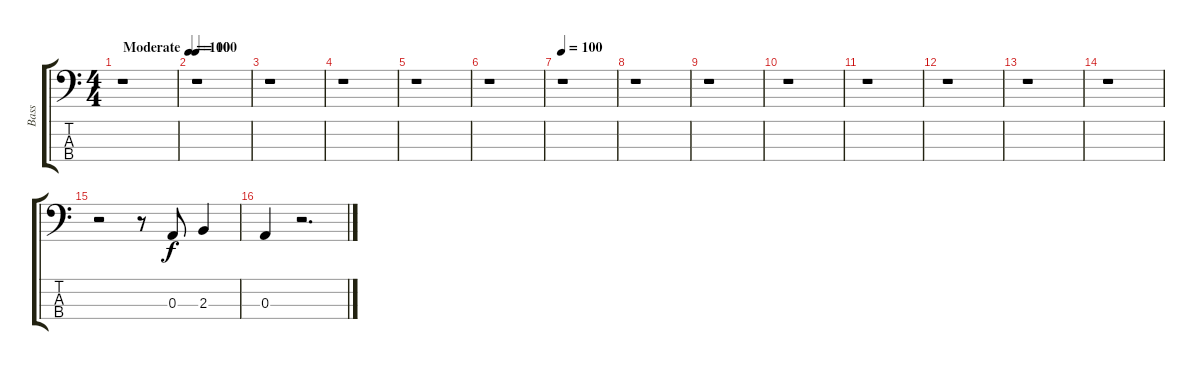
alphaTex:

\track ("Bass" "Bass") {instrument electricbasspick}
\staff {score tabs}
\tuning (G2 D2 A1 E1) {hide}
\ts (4 4)
\tempo (100 "Moderate")
\clef f4
\ks c
r.1{dy f instrument electricbasspick} |
\tempo 100
r.1 |
r.1 |
r.1 |
r.1 |
r.1 |
\tempo 100
r.1 |
r.1 |
r.1 |
r.1 |
r.1 |
r.1 |
r.1 |
r.1 |
r.2 r.8 0.3.8 2.3.4 |
0.3.4 r.2{d}
